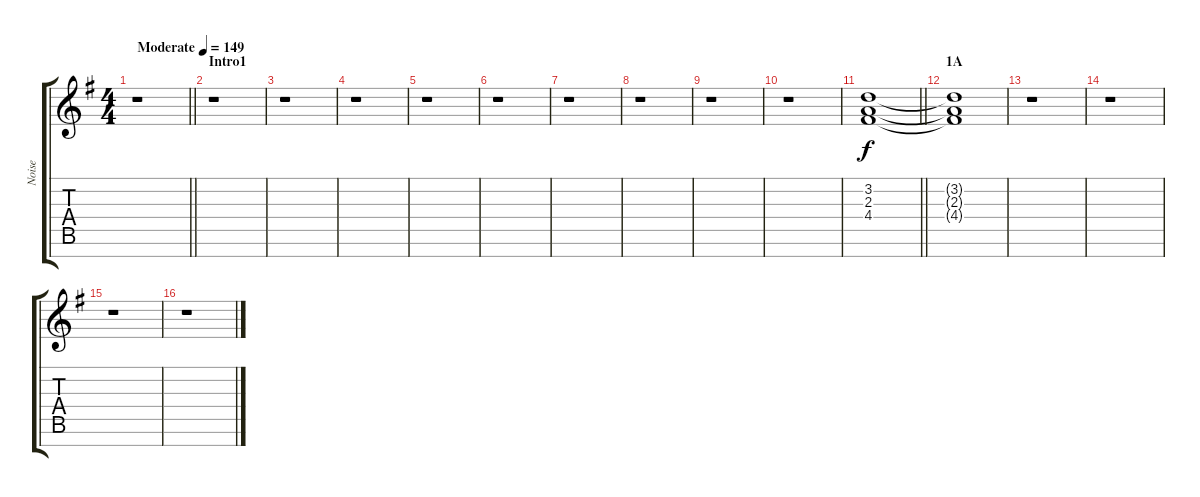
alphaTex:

\track ("Noise" "Noise") {instrument seashore}
\staff {score tabs}
\tuning (E5 B4 G4 D4 A3 E3 B2) {hide}
\ts (4 4)
\tempo (149 "Moderate")
\clef g2
\barLineRight lightlight
\ks g
r.1{dy f instrument seashore} |
\section ("" "Intro1")
r.1 |
r.1 |
r.1 |
r.1 |
r.1 |
r.1 |
r.1 |
r.1 |
r.1 |
\barLineRight lightlight
(3.2 2.3 4.4).1 |
\section ("" "1A")
(3.2{t} 2.3{t} 4.4{t}).1 |
r.1 |
r.1 |
r.1 |
r.1
